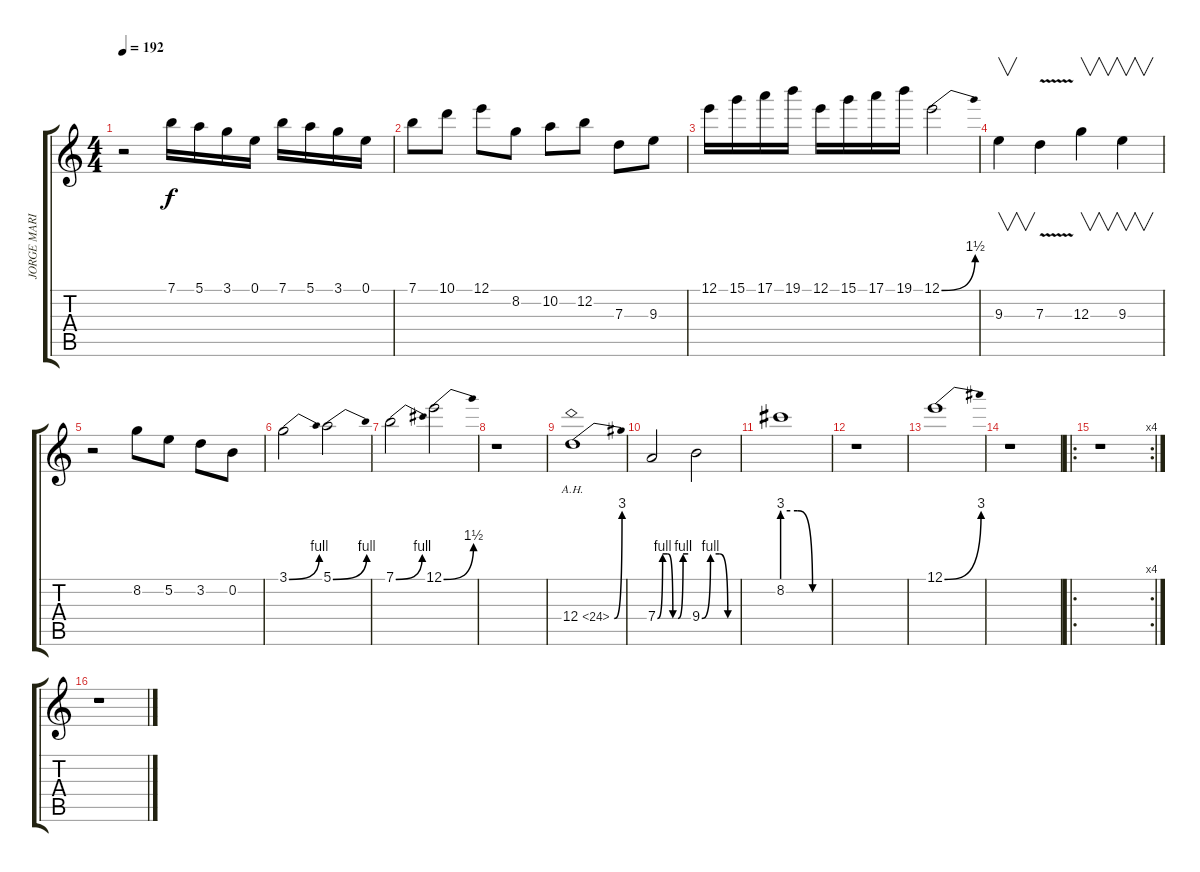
\track ("JORGE MARINEZ SOLO" "JORGE MARI") {instrument guitarharmonics}
\staff {score tabs}
\tuning (E4 B3 G3 D3 A2 E2) {hide}
\ts (4 4)
\tempo 192
\clef g2
\ks c
r.2{dy f} 7.1.16 5.1.16 3.1.16 0.1.16 7.1.16 5.1.16 3.1.16 0.1.16 |
7.1.8 10.1.8 12.1.8 8.2.8 10.2.8 12.2.8 7.3.8 9.3.8 |
12.1.16 15.1.16 17.1.16 19.1.16 12.1.16 15.1.16 17.1.16 19.1.16 12.1{be (bend 0 0 60 6)}.2 |
9.3.4{v} 7.3{v}.4 12.3.4{v} 9.3.4{v} |
r.2 8.2.8 5.2.8 3.2.8 0.2.8 |
3.1{be (bend 0 0 60 4)}.2 5.1{be (bend 0 0 60 4)}.2 |
7.1{be (bend 0 0 60 4)}.2 12.1{be (bend 0 0 60 6)}.2 |
r.1 |
12.4{be (bend 0 0 60 12) ah 12}.1 |
7.4{be (custom 0 0 10 4 20 4 30 0 40 0 50 4 60 4)}.2 9.4{be (custom 0 0 15 4 30 4 45 0 60 0)}.2 |
8.2{be (custom 0 12 20 12 40 0 60 0)}.1 |
r.1 |
12.1{be (bend 0 0 60 12)}.1 |
r.1 |
\ro
\rc 4
r.1 |
r.1
